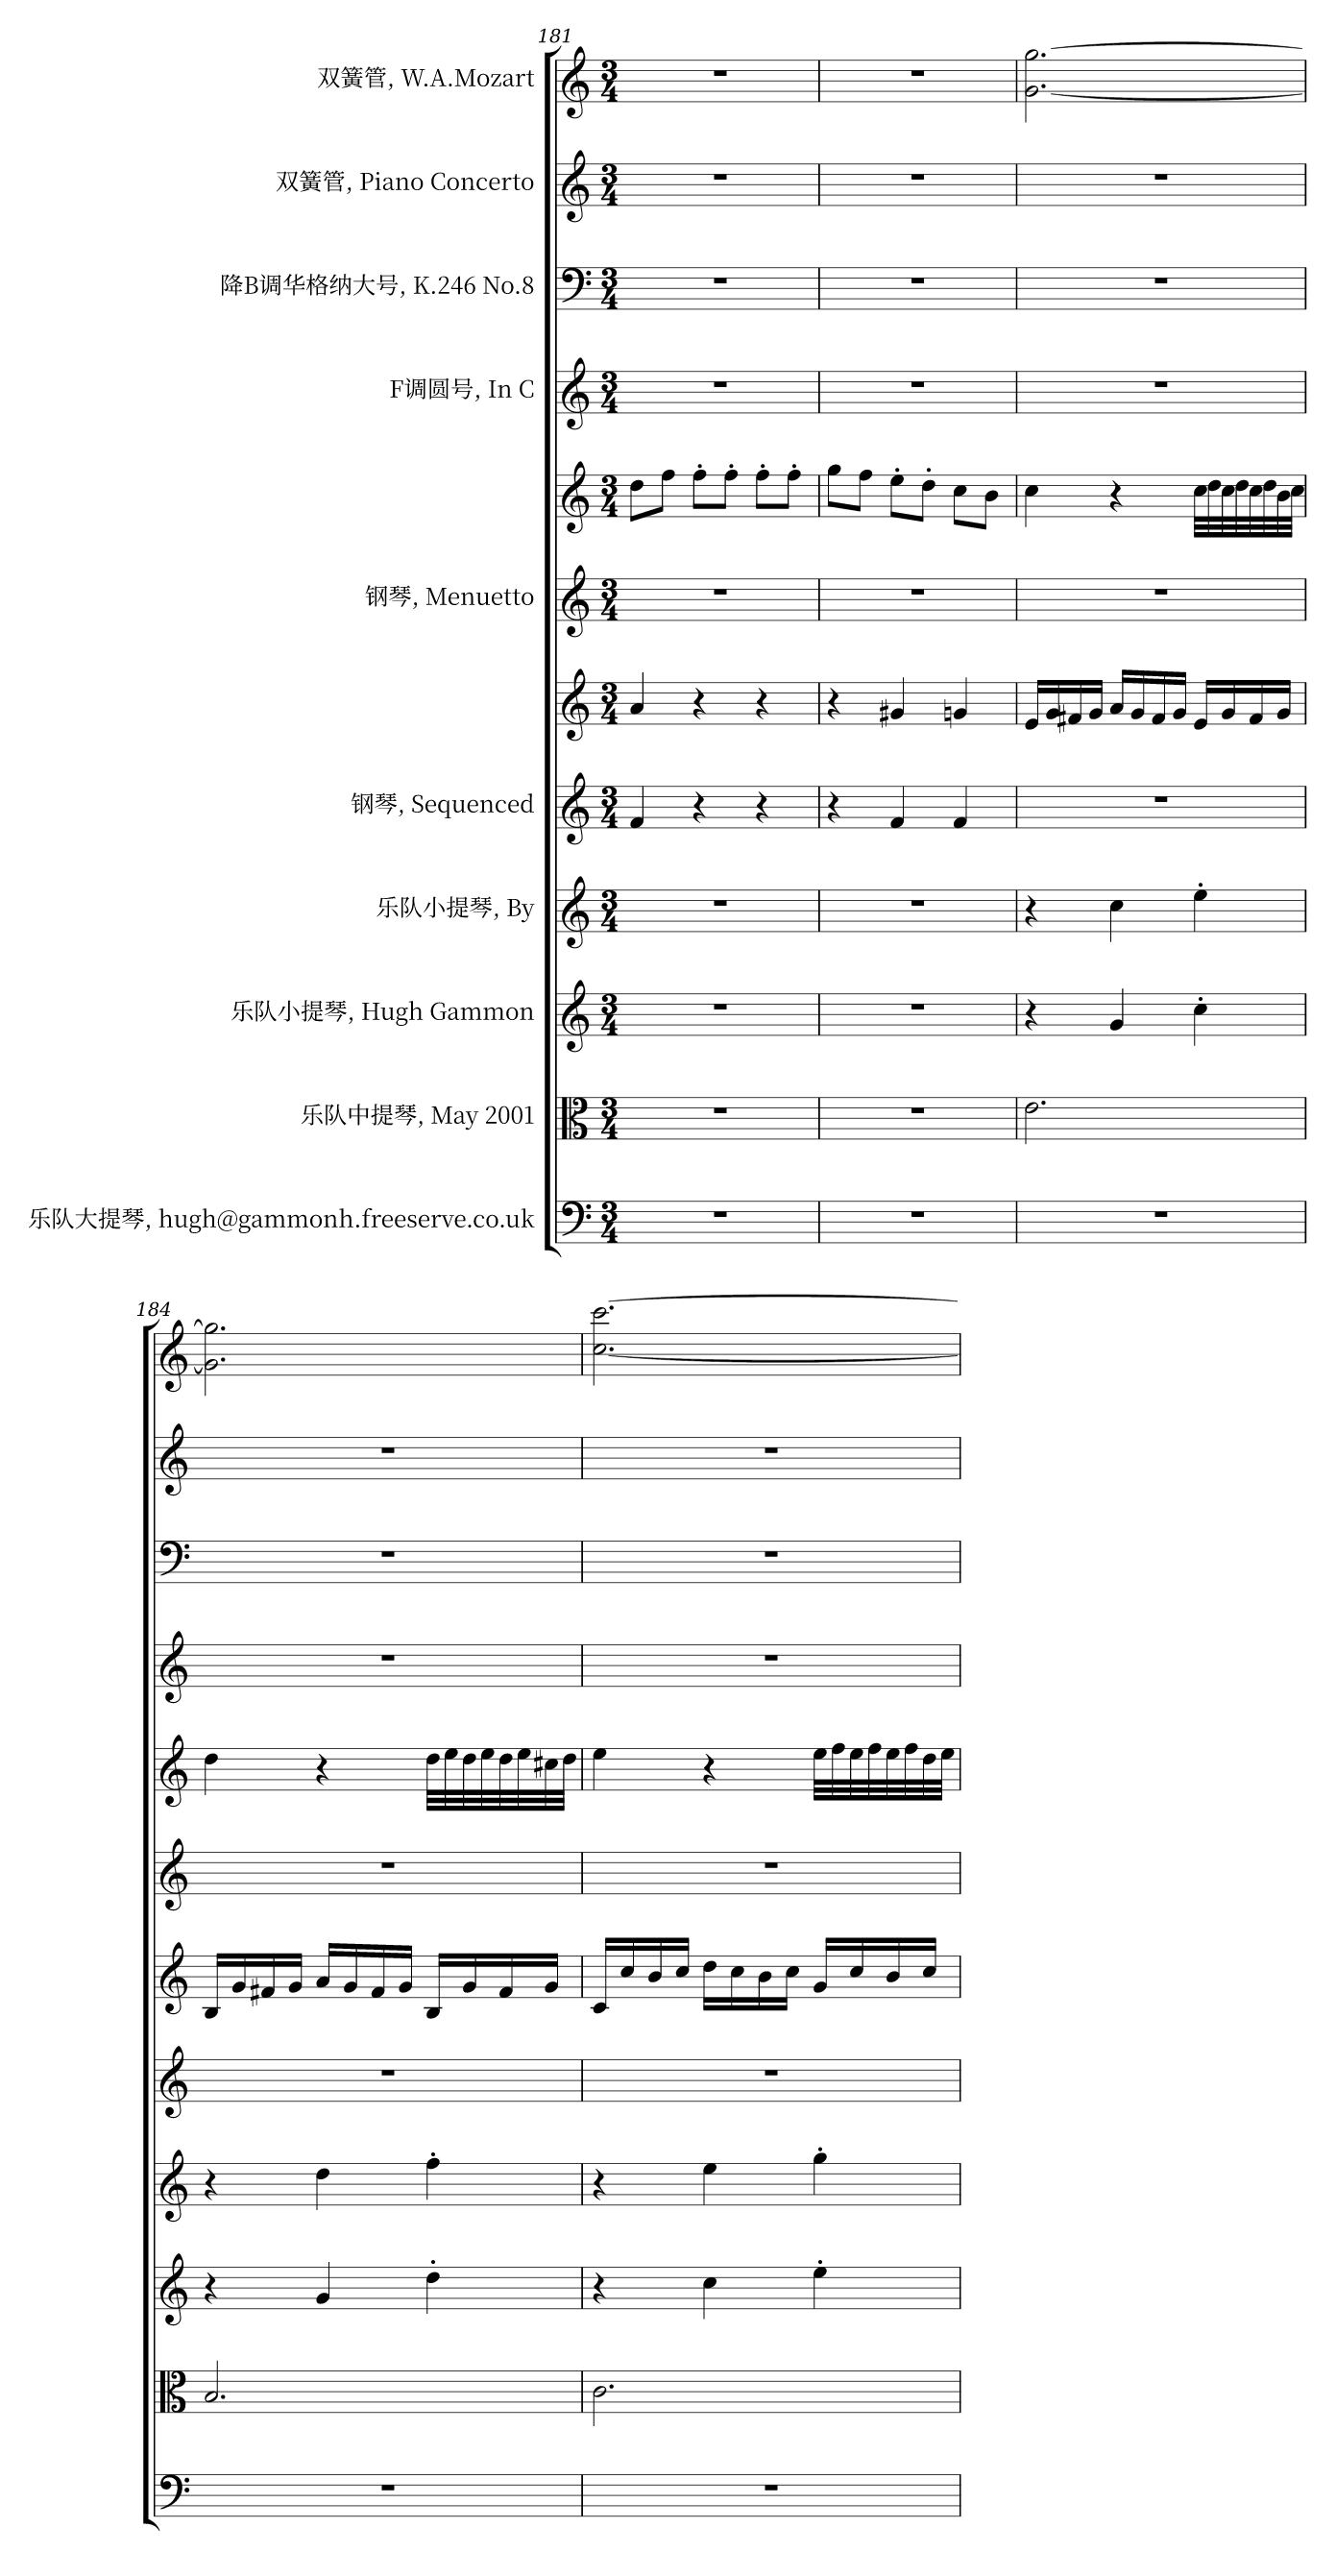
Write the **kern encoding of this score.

**kern	**kern	**kern	**kern	**kern	**kern	**kern	**kern	**kern	**kern	**kern	**kern
*part10	*part9	*part8	*part7	*part6	*part6	*part5	*part5	*part4	*part3	*part2	*part1
*staff12	*staff11	*staff10	*staff9	*staff8	*staff7	*staff6	*staff5	*staff4	*staff3	*staff2	*staff1
*I"乐队大提琴, hugh@gammonh.freeserve.co.uk	*I"乐队中提琴, May 2001	*I"乐队小提琴, Hugh Gammon	*I"乐队小提琴,         By	*I"钢琴, Sequenced	*	*I"钢琴, Menuetto	*	*I"F调圆号, In C	*I"降B调华格纳大号, K.246 No.8	*I"双簧管, Piano Concerto	*I"双簧管, W.A.Mozart
*clefF4	*clefC3	*clefG2	*clefG2	*clefG2	*clefG2	*clefG2	*clefG2	*clefG2	*clefF4	*clefG2	*clefG2
*	*	*	*	*	*	*	*	*ITrd4c7	*ITrd1c2	*	*
*k[]	*k[]	*k[]	*k[]	*k[]	*k[]	*k[]	*k[]	*k[b-]	*k[b-e-]	*k[]	*k[]
*M3/4	*M3/4	*M3/4	*M3/4	*M3/4	*M3/4	*M3/4	*M3/4	*M3/4	*M3/4	*M3/4	*M3/4
=181	=181	=181	=181	=181	=181	=181	=181	=181	=181	=181	=181
2.r	2.r	2.r	2.r	4f/	4a/	2.r	8dd\L	2.r	2.r	2.r	2.r
.	.	.	.	.	.	.	8ff\J	.	.	.	.
.	.	.	.	4r	4r	.	8ff'\L	.	.	.	.
.	.	.	.	.	.	.	8ff'\J	.	.	.	.
.	.	.	.	4r	4r	.	8ff'\L	.	.	.	.
.	.	.	.	.	.	.	8ff'\J	.	.	.	.
=182	=182	=182	=182	=182	=182	=182	=182	=182	=182	=182	=182
2.r	2.r	2.r	2.r	4r	4r	2.r	8gg\L	2.r	2.r	2.r	2.r
.	.	.	.	.	.	.	8ff\J	.	.	.	.
.	.	.	.	4f/	4g#X/	.	8ee'\L	.	.	.	.
.	.	.	.	.	.	.	8dd'\J	.	.	.	.
.	.	.	.	4f/	4gn/	.	8cc\L	.	.	.	.
.	.	.	.	.	.	.	8b\J	.	.	.	.
!!LO:PB:g=z
=183	=183	=183	=183	=183	=183	=183	=183	=183	=183	=183	=183
2.r	2.e\	4r	4r	2.r	16e/LL	2.r	4cc\	2.r	2.r	2.r	[2.g\ [2.gg\
.	.	.	.	.	16g/	.	.	.	.	.	.
.	.	.	.	.	16f#X/	.	.	.	.	.	.
.	.	.	.	.	16g/JJ	.	.	.	.	.	.
.	.	4g/	4cc\	.	16a/LL	.	4r	.	.	.	.
.	.	.	.	.	16g/	.	.	.	.	.	.
.	.	.	.	.	16f#/	.	.	.	.	.	.
.	.	.	.	.	16g/JJ	.	.	.	.	.	.
.	.	4cc'\	4ee'\	.	16e/LL	.	32cc\LLL	.	.	.	.
.	.	.	.	.	.	.	32dd\	.	.	.	.
.	.	.	.	.	16g/	.	32cc\	.	.	.	.
.	.	.	.	.	.	.	32dd\	.	.	.	.
.	.	.	.	.	16f#/	.	32cc\	.	.	.	.
.	.	.	.	.	.	.	32dd\	.	.	.	.
.	.	.	.	.	16g/JJ	.	32b\	.	.	.	.
.	.	.	.	.	.	.	32cc\JJJ	.	.	.	.
=184	=184	=184	=184	=184	=184	=184	=184	=184	=184	=184	=184
2.r	2.B/	4r	4r	2.r	16B/LL	2.r	4dd\	2.r	2.r	2.r	2.g\] 2.gg\]
.	.	.	.	.	16g/	.	.	.	.	.	.
.	.	.	.	.	16f#X/	.	.	.	.	.	.
.	.	.	.	.	16g/JJ	.	.	.	.	.	.
.	.	4g/	4dd\	.	16a/LL	.	4r	.	.	.	.
.	.	.	.	.	16g/	.	.	.	.	.	.
.	.	.	.	.	16f#/	.	.	.	.	.	.
.	.	.	.	.	16g/JJ	.	.	.	.	.	.
.	.	4dd'\	4ff'\	.	16B/LL	.	32dd\LLL	.	.	.	.
.	.	.	.	.	.	.	32ee\	.	.	.	.
.	.	.	.	.	16g/	.	32dd\	.	.	.	.
.	.	.	.	.	.	.	32ee\	.	.	.	.
.	.	.	.	.	16f#/	.	32dd\	.	.	.	.
.	.	.	.	.	.	.	32ee\	.	.	.	.
.	.	.	.	.	16g/JJ	.	32cc#X\	.	.	.	.
.	.	.	.	.	.	.	32dd\JJJ	.	.	.	.
!!LO:PB:g=z
=185	=185	=185	=185	=185	=185	=185	=185	=185	=185	=185	=185
2.r	2.c\	4r	4r	2.r	16c/LL	2.r	4ee\	2.r	2.r	2.r	[2.cc\ [2.ccc\
.	.	.	.	.	16cc/	.	.	.	.	.	.
.	.	.	.	.	16b/	.	.	.	.	.	.
.	.	.	.	.	16cc/JJ	.	.	.	.	.	.
.	.	4cc\	4ee\	.	16dd\LL	.	4r	.	.	.	.
.	.	.	.	.	16cc\	.	.	.	.	.	.
.	.	.	.	.	16b\	.	.	.	.	.	.
.	.	.	.	.	16cc\JJ	.	.	.	.	.	.
.	.	4ee'\	4gg'\	.	16g/LL	.	32ee\LLL	.	.	.	.
.	.	.	.	.	.	.	32ff\	.	.	.	.
.	.	.	.	.	16cc/	.	32ee\	.	.	.	.
.	.	.	.	.	.	.	32ff\	.	.	.	.
.	.	.	.	.	16b/	.	32ee\	.	.	.	.
.	.	.	.	.	.	.	32ff\	.	.	.	.
.	.	.	.	.	16cc/JJ	.	32dd\	.	.	.	.
.	.	.	.	.	.	.	32ee\JJJ	.	.	.	.
=	=	=	=	=	=	=	=	=	=	=	=
*-	*-	*-	*-	*-	*-	*-	*-	*-	*-	*-	*-
